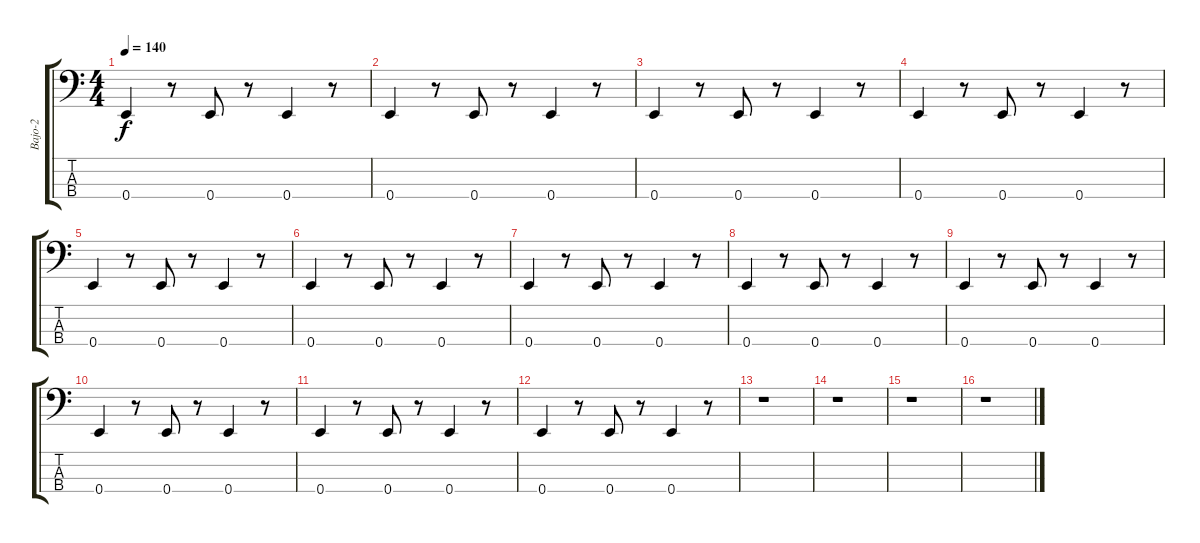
\track ("Bajo-2" "Bajo-2") {instrument electricbasspick}
\staff {score tabs}
\tuning (G2 D2 A1 E1) {hide}
\ts (4 4)
\tempo 140
\clef f4
\ks c
0.4.4{dy f} r.8 0.4.8 r.8 0.4.4 r.8 |
0.4.4 r.8 0.4.8 r.8 0.4.4 r.8 |
0.4.4 r.8 0.4.8 r.8 0.4.4 r.8 |
0.4.4 r.8 0.4.8 r.8 0.4.4 r.8 |
0.4.4 r.8 0.4.8 r.8 0.4.4 r.8 |
0.4.4 r.8 0.4.8 r.8 0.4.4 r.8 |
0.4.4 r.8 0.4.8 r.8 0.4.4 r.8 |
0.4.4 r.8 0.4.8 r.8 0.4.4 r.8 |
0.4.4 r.8 0.4.8 r.8 0.4.4 r.8 |
0.4.4 r.8 0.4.8 r.8 0.4.4 r.8 |
0.4.4 r.8 0.4.8 r.8 0.4.4 r.8 |
0.4.4 r.8 0.4.8 r.8 0.4.4 r.8 |
r.1 |
r.1 |
r.1 |
r.1
